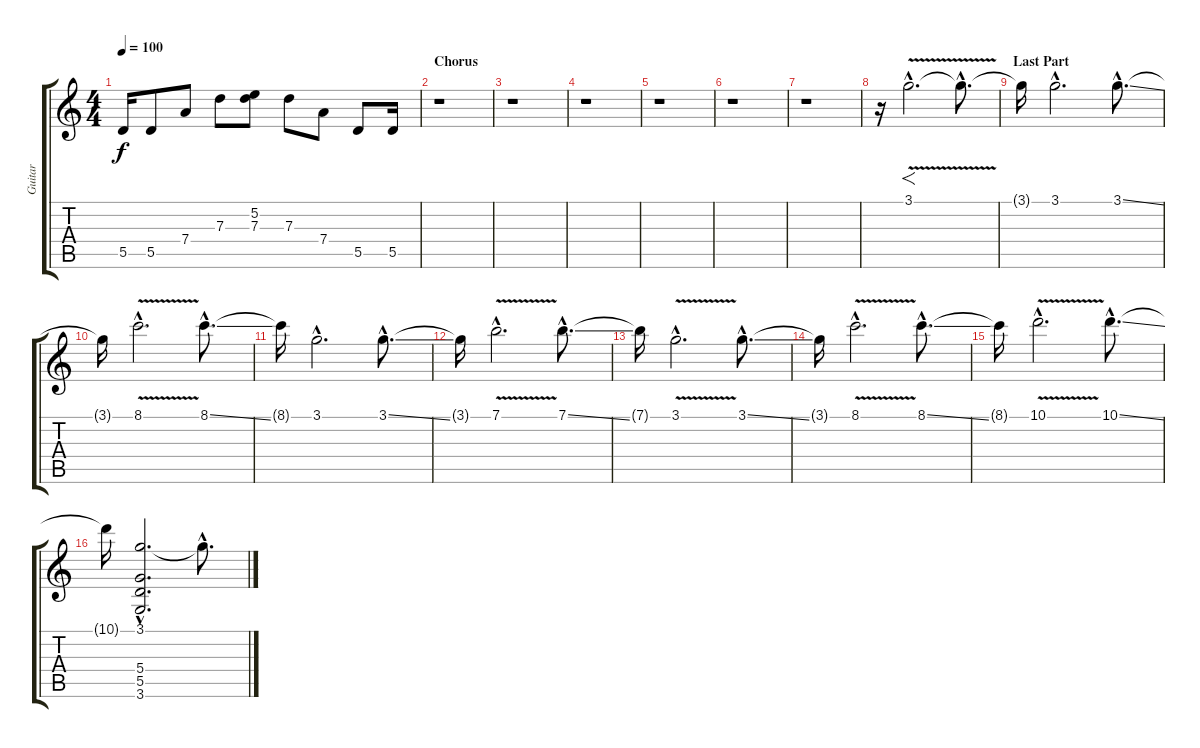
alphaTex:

\track ("Guitar" "Guitar") {instrument distortionguitar}
\staff {score tabs}
\tuning (E4 B3 G3 D3 A2 E2) {hide}
\ts (4 4)
\tempo 100
\clef g2
\ks c
5.5{t}.16{dy f} 5.5.8 7.4.8 7.3.8 (5.2 7.3).8 7.3.8 7.4.8 5.5.8 5.5.16 |
\section ("" "Chorus")
r.1 |
r.1 |
r.1 |
r.1 |
r.1 |
r.1 |
r.16 3.1{v hac}.2{f d} 3.1{hac t}.8{d} |
\section ("" "Last Part")
3.1{t}.16 3.1{hac}.2{d} 3.1{ss hac}.8{d} |
3.1{t}.16 8.1{v hac}.2{d} 8.1{ss hac}.8{d} |
8.1{t}.16 3.1{hac}.2{d} 3.1{ss hac}.8{d} |
3.1{t}.16 7.1{v hac}.2{d} 7.1{ss hac}.8{d} |
7.1{t}.16 3.1{v hac}.2{d} 3.1{ss hac}.8{d} |
3.1{t}.16 8.1{v hac}.2{d} 8.1{ss hac}.8{d} |
8.1{t}.16 10.1{v hac}.2{d} 10.1{ss hac}.8{d} |
10.1{t}.16 (3.1{hac} 5.4{hac} 5.5{hac} 3.6{hac}).2{d} 3.1{hac t}.8{d}
